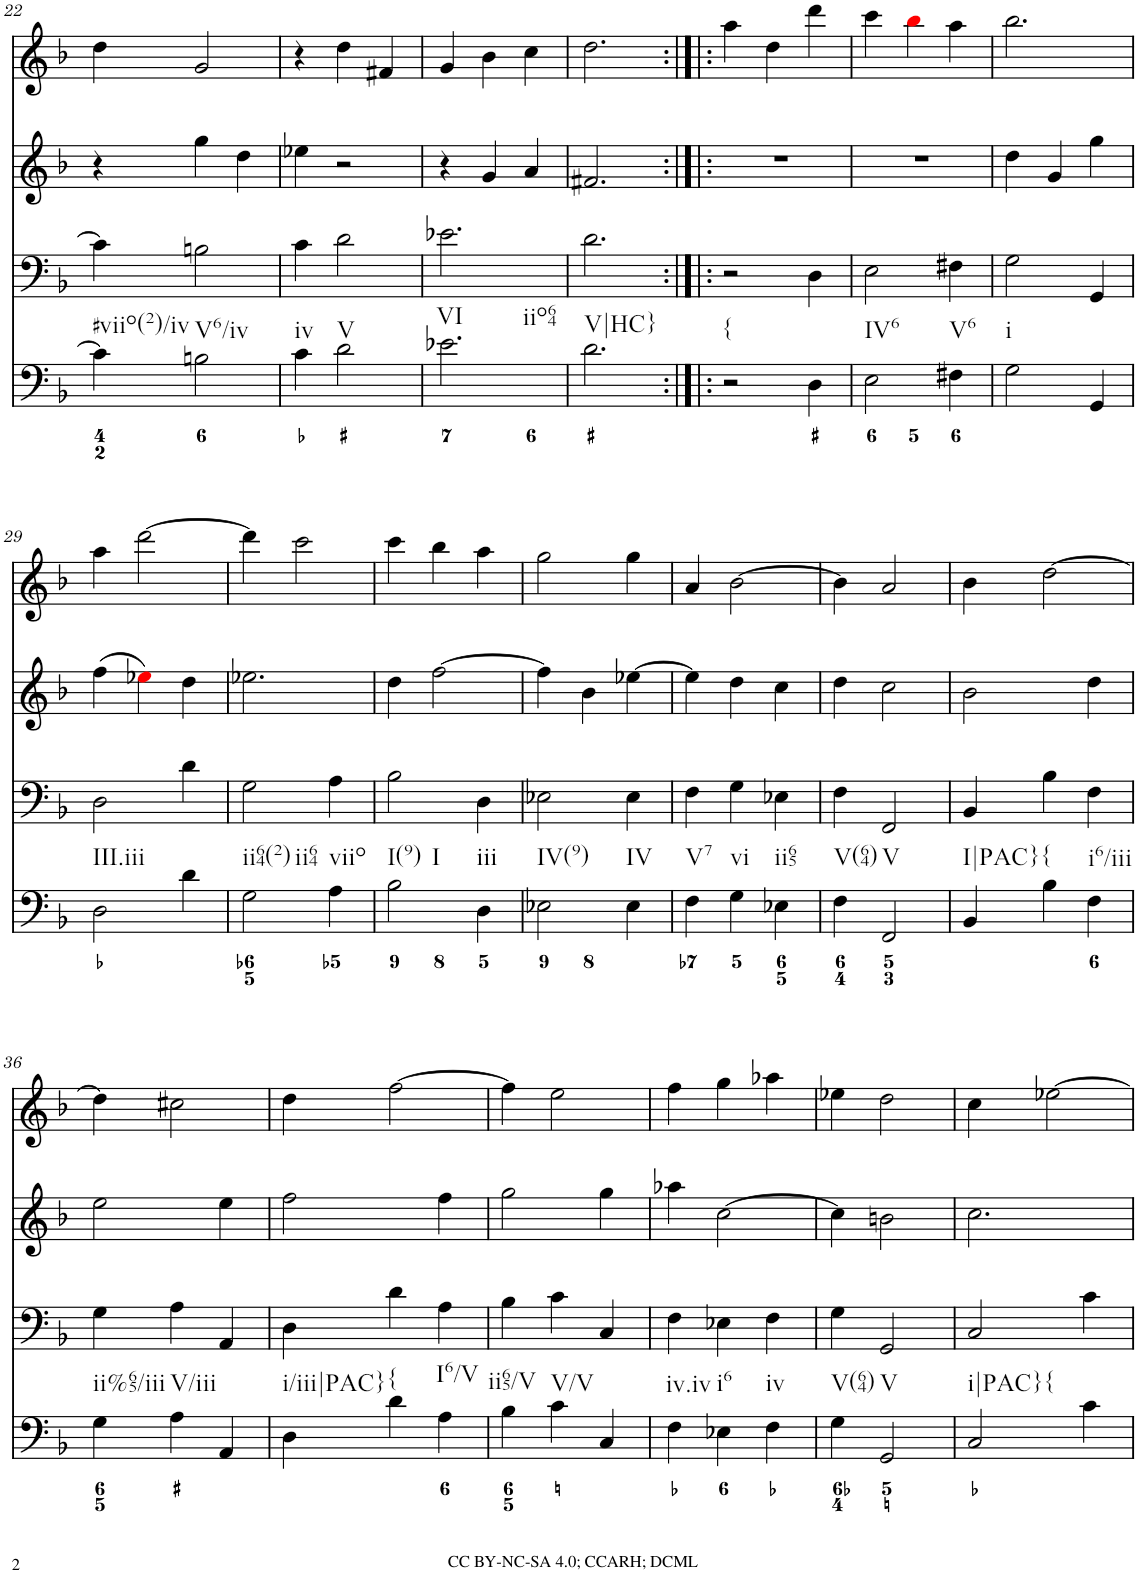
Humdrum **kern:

**kern	**kern	**kern	**kern
*part4	*part3	*part2	*part1
*staff4	*staff3	*staff2	*staff1
*I"Piano	*I"Piano	*I"Piano	*I"Piano
*I'Pno	*I'Pno	*I'Pno	*I'Pno
!!LO:PB:g=z
*clefF4	*clefF4	*clefG2	*clefG2
*k[b-]	*k[b-]	*k[b-]	*k[b-]
*d:	*d:	*d:	*d:
*M3/4	*M3/4	*M3/4	*M3/4
=22	=22	=22	=22
!LO:TX:b:t=#viio(2)/iv	!	!	!
4c\]	4c\]	4r	4dd\
!LO:TX:b:t=V6/iv	!	!	!
2Bn\	2Bn\	4gg\	2g/
.	.	4dd\	.
=23	=23	=23	=23
!LO:TX:b:t=iv	!	!	!
4c\	4c\	4ee-X\	4r
!LO:TX:b:t=V	!	!	!
2d\	2d\	2r	4dd\
.	.	.	4f#X/
=24	=24	=24	=24
!LO:TX:b:t=VI	!	!	!
!LO:TX:b:t=iio64	!	!	!
2.e-X\	2.e-X\	4r	4g/
.	.	4g/	4b-\
.	.	4a/	4cc\
=25	=25	=25	=25
!LO:TX:b:t=V|HC}	!	!	!
2.d\	2.d\	2.f#X/	2.dd\
=26:|!|:	=26:|!|:	=26:|!|:	=26:|!|:
!LO:TX:b:t={	!	!	!
2r	2r	2.r	4aa\
.	.	.	4dd\
4D\	4D\	.	4ddd\
=27	=27	=27	=27
!LO:TX:b:t=IV6	!	!	!
2E\	2E\	2.r	4ccc\
.	.	.	4bb-i\
!LO:TX:b:t=V6	!	!	!
4F#X\	4F#X\	.	4aa\
=28	=28	=28	=28
!LO:TX:b:t=i	!	!	!
2G\	2G\	4dd\	2.bb-\
.	.	4g/	.
4GG/	4GG/	4gg\	.
!!LO:LB:g=z
=29	=29	=29	=29
!LO:TX:b:t=III.iii	!	!	!
2D\	2D\	(4ff\	4aa\
.	.	4ee-Xi\)	[2ddd\
4d\	4d\	4dd\	.
=30	=30	=30	=30
!LO:TX:b:t=ii64(2)	!	!	!
!LO:TX:b:t=ii64	!	!	!
2G\	2G\	2.ee-X\	4ddd\]
.	.	.	2ccc\
!LO:TX:b:t=viio	!	!	!
4A\	4A\	.	.
=31	=31	=31	=31
!LO:TX:b:t=I(9)	!	!	!
!LO:TX:b:t=I	!	!	!
2B-\	2B-\	4dd\	4ccc\
.	.	[2ff\	4bb-\
!LO:TX:b:t=iii	!	!	!
4D\	4D\	.	4aa\
=32	=32	=32	=32
!LO:TX:b:t=IV(9)	!	!	!
2E-X\	2E-X\	4ff\]	2gg\
.	.	4b-\	.
!LO:TX:b:t=IV	!	!	!
4E-\	4E-\	[4ee-X\	4gg\
=33	=33	=33	=33
!LO:TX:b:t=V7	!	!	!
4F\	4F\	4ee-\]	4a/
!LO:TX:b:t=vi	!	!	!
4G\	4G\	4dd\	[2b-\
!LO:TX:b:t=ii65	!	!	!
4E-X\	4E-X\	4cc\	.
=34	=34	=34	=34
!LO:TX:b:t=V(64)	!	!	!
4F\	4F\	4dd\	4b-\]
!LO:TX:b:t=V	!	!	!
2FF/	2FF/	2cc\	2a/
=35	=35	=35	=35
!LO:TX:b:t=I|PAC}	!	!	!
4BB-/	4BB-/	2b-\	4b-\
!LO:TX:b:t={	!	!	!
4B-\	4B-\	.	[2dd\
!LO:TX:b:t=i6/iii	!	!	!
4F\	4F\	4dd\	.
!!LO:LB:g=z
=36	=36	=36	=36
!LO:TX:b:t=ii%65/iii	!	!	!
4G\	4G\	2ee\	4dd\]
!LO:TX:b:t=V/iii	!	!	!
4A\	4A\	.	2cc#X\
4AA/	4AA/	4ee\	.
=37	=37	=37	=37
!LO:TX:b:t=i/iii|PAC}	!	!	!
4D\	4D\	2ff\	4dd\
!LO:TX:b:t={	!	!	!
4d\	4d\	.	[2ff\
!LO:TX:b:t=I6/V	!	!	!
4A\	4A\	4ff\	.
=38	=38	=38	=38
!LO:TX:b:t=ii65/V	!	!	!
4B-\	4B-\	2gg\	4ff\]
!LO:TX:b:t=V/V	!	!	!
4c\	4c\	.	2ee\
4C/	4C/	4gg\	.
=39	=39	=39	=39
!LO:TX:b:t=iv.iv	!	!	!
4F\	4F\	4aa-X\	4ff\
!LO:TX:b:t=i6	!	!	!
4E-X\	4E-X\	[2cc\	4gg\
!LO:TX:b:t=iv	!	!	!
4F\	4F\	.	4aa-X\
=40	=40	=40	=40
!LO:TX:b:t=V(64)	!	!	!
4G\	4G\	4cc\]	4ee-X\
!LO:TX:b:t=V	!	!	!
2GG/	2GG/	2bn\	2dd\
=41	=41	=41	=41
!LO:TX:b:t=i|PAC}	!	!	!
!LO:TX:b:t={	!	!	!
2C/	2C/	2.cc\	4cc\
.	.	.	[2ee-X\
4c\	4c\	.	.
=	=	=	=
*-	*-	*-	*-
